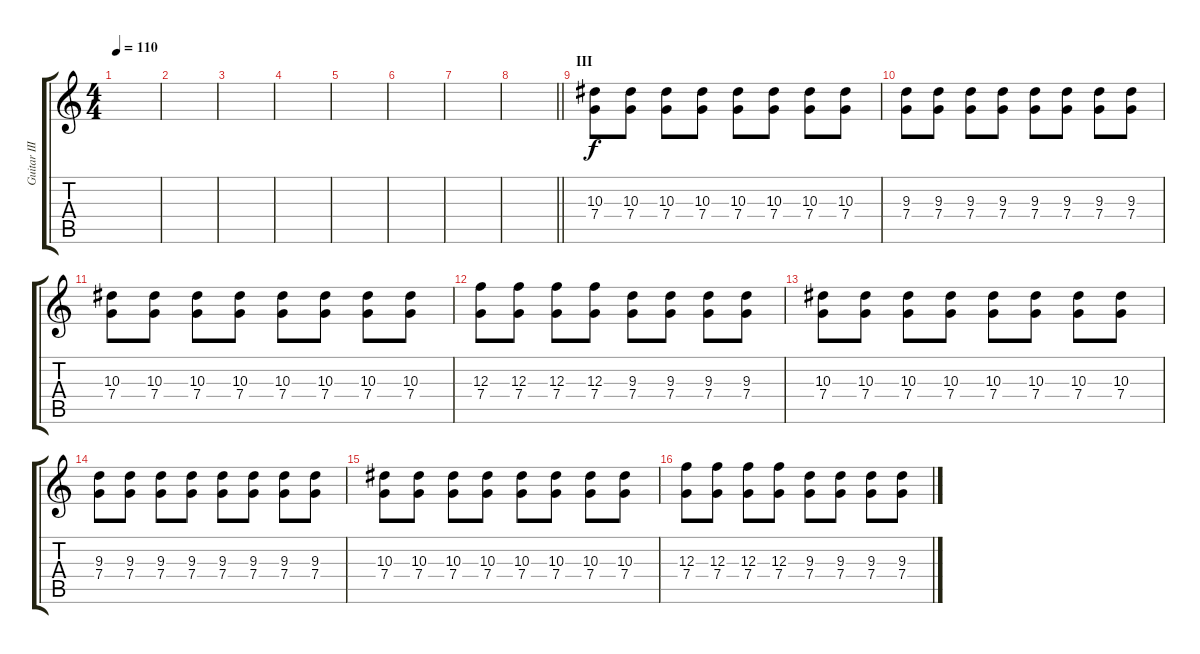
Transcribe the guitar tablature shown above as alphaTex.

\track ("Guitar III - Distortion" "Guitar III") {instrument distortionguitar}
\staff {score tabs}
\tuning (D4 A3 F3 C3 G2 C2) {hide}
\ts (4 4)
\tempo 110
\clef g2
\ks c
|
|
|
|
|
|
|
\barLineRight lightlight
|
\section ("" "III")
(10.3 7.4).8 (10.3 7.4).8 (10.3 7.4).8 (10.3 7.4).8 (10.3 7.4).8 (10.3 7.4).8 (10.3 7.4).8 (10.3 7.4).8 |
(9.3 7.4).8 (9.3 7.4).8 (9.3 7.4).8 (9.3 7.4).8 (9.3 7.4).8 (9.3 7.4).8 (9.3 7.4).8 (9.3 7.4).8 |
(10.3 7.4).8 (10.3 7.4).8 (10.3 7.4).8 (10.3 7.4).8 (10.3 7.4).8 (10.3 7.4).8 (10.3 7.4).8 (10.3 7.4).8 |
(12.3 7.4).8 (12.3 7.4).8 (12.3 7.4).8 (12.3 7.4).8 (9.3 7.4).8 (9.3 7.4).8 (9.3 7.4).8 (9.3 7.4).8 |
(10.3 7.4).8 (10.3 7.4).8 (10.3 7.4).8 (10.3 7.4).8 (10.3 7.4).8 (10.3 7.4).8 (10.3 7.4).8 (10.3 7.4).8 |
(9.3 7.4).8 (9.3 7.4).8 (9.3 7.4).8 (9.3 7.4).8 (9.3 7.4).8 (9.3 7.4).8 (9.3 7.4).8 (9.3 7.4).8 |
(10.3 7.4).8 (10.3 7.4).8 (10.3 7.4).8 (10.3 7.4).8 (10.3 7.4).8 (10.3 7.4).8 (10.3 7.4).8 (10.3 7.4).8 |
(12.3 7.4).8 (12.3 7.4).8 (12.3 7.4).8 (12.3 7.4).8 (9.3 7.4).8 (9.3 7.4).8 (9.3 7.4).8 (9.3 7.4).8
